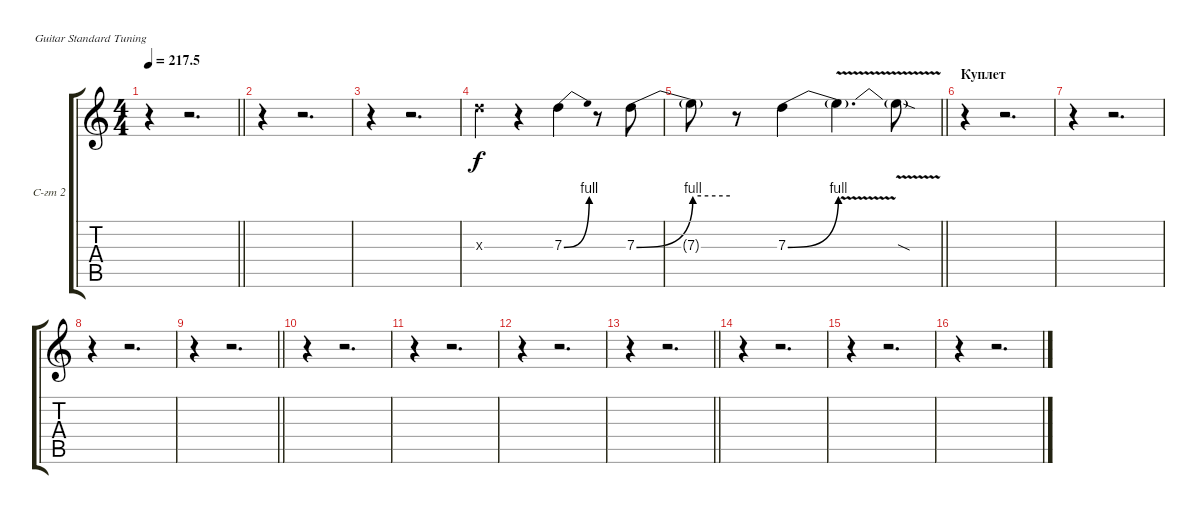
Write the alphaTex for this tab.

\bracketExtendMode groupsimilarinstruments
\firstSystemTrackNameOrientation horizontal
\otherSystemsTrackNameOrientation horizontal
\track ("Гитара II" "С-гт 2") {instrument distortionguitar}
\staff {score tabs}
\tuning (E4 B3 G3 D3 A2 E2)
\ts (4 4)
\tempo
217.5
\accidentals auto
\clef g2
\ottava regular
\simile none
\barLineRight lightlight
\ks c
r.4{dy f} r.2{d} |
r.4 r.2{d} |
r.4 r.2{d} |
7.3{x}.4 r.4 7.3{be (bend 0 0 30 4)}.4 r.8 7.3{be (bend 0 0 30 4)}.8 |
\barLineRight lightlight
7.3{be (hold 0 4 60 4) t}.8 r.8 7.3{be (bend 0 0 30.599999999999998 4)}.4 7.3{v t}.4{d} 7.3{v sod t}.8 |
\section ("" "Куплет")
r.4 r.2{d} |
r.4 r.2{d} |
r.4 r.2{d} |
\barLineRight lightlight
r.4 r.2{d} |
r.4 r.2{d} |
r.4 r.2{d} |
r.4 r.2{d} |
\barLineRight lightlight
r.4 r.2{d} |
r.4 r.2{d} |
r.4 r.2{d} |
r.4 r.2{d}
